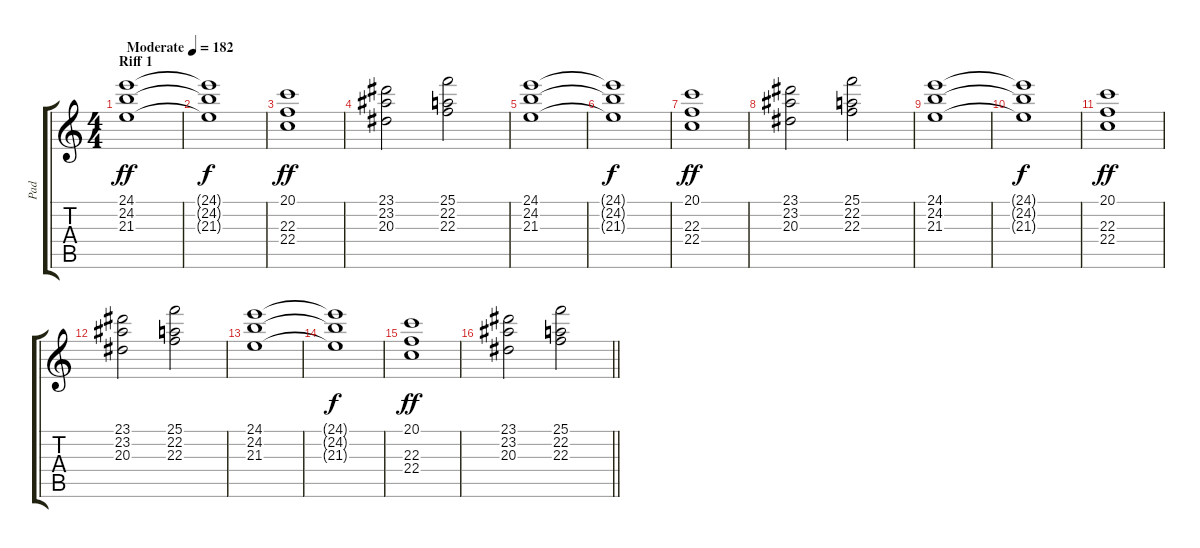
\track ("Pad" "Pad") {instrument lead1square}
\staff {score tabs}
\tuning (E4 B3 G3 D3 A2 E2) {hide}
\ts (4 4)
\section ("" "Riff 1")
\tempo (182 "Moderate")
\clef g2
\ks c
(24.1 24.2 21.3).1{dy ff instrument lead1square} |
(24.1{t} 24.2{t} 21.3{t}).1{dy f} |
(20.1 22.3 22.4).1{dy ff} |
(23.1 23.2 20.3).2 (25.1 22.2 22.3).2 |
(24.1 24.2 21.3).1 |
(24.1{t} 24.2{t} 21.3{t}).1{dy f} |
(20.1 22.3 22.4).1{dy ff} |
(23.1 23.2 20.3).2 (25.1 22.2 22.3).2 |
(24.1 24.2 21.3).1 |
(24.1{t} 24.2{t} 21.3{t}).1{dy f} |
(20.1 22.3 22.4).1{dy ff} |
(23.1 23.2 20.3).2 (25.1 22.2 22.3).2 |
(24.1 24.2 21.3).1 |
(24.1{t} 24.2{t} 21.3{t}).1{dy f} |
(20.1 22.3 22.4).1{dy ff} |
\barLineRight lightlight
(23.1 23.2 20.3).2 (25.1 22.2 22.3).2
